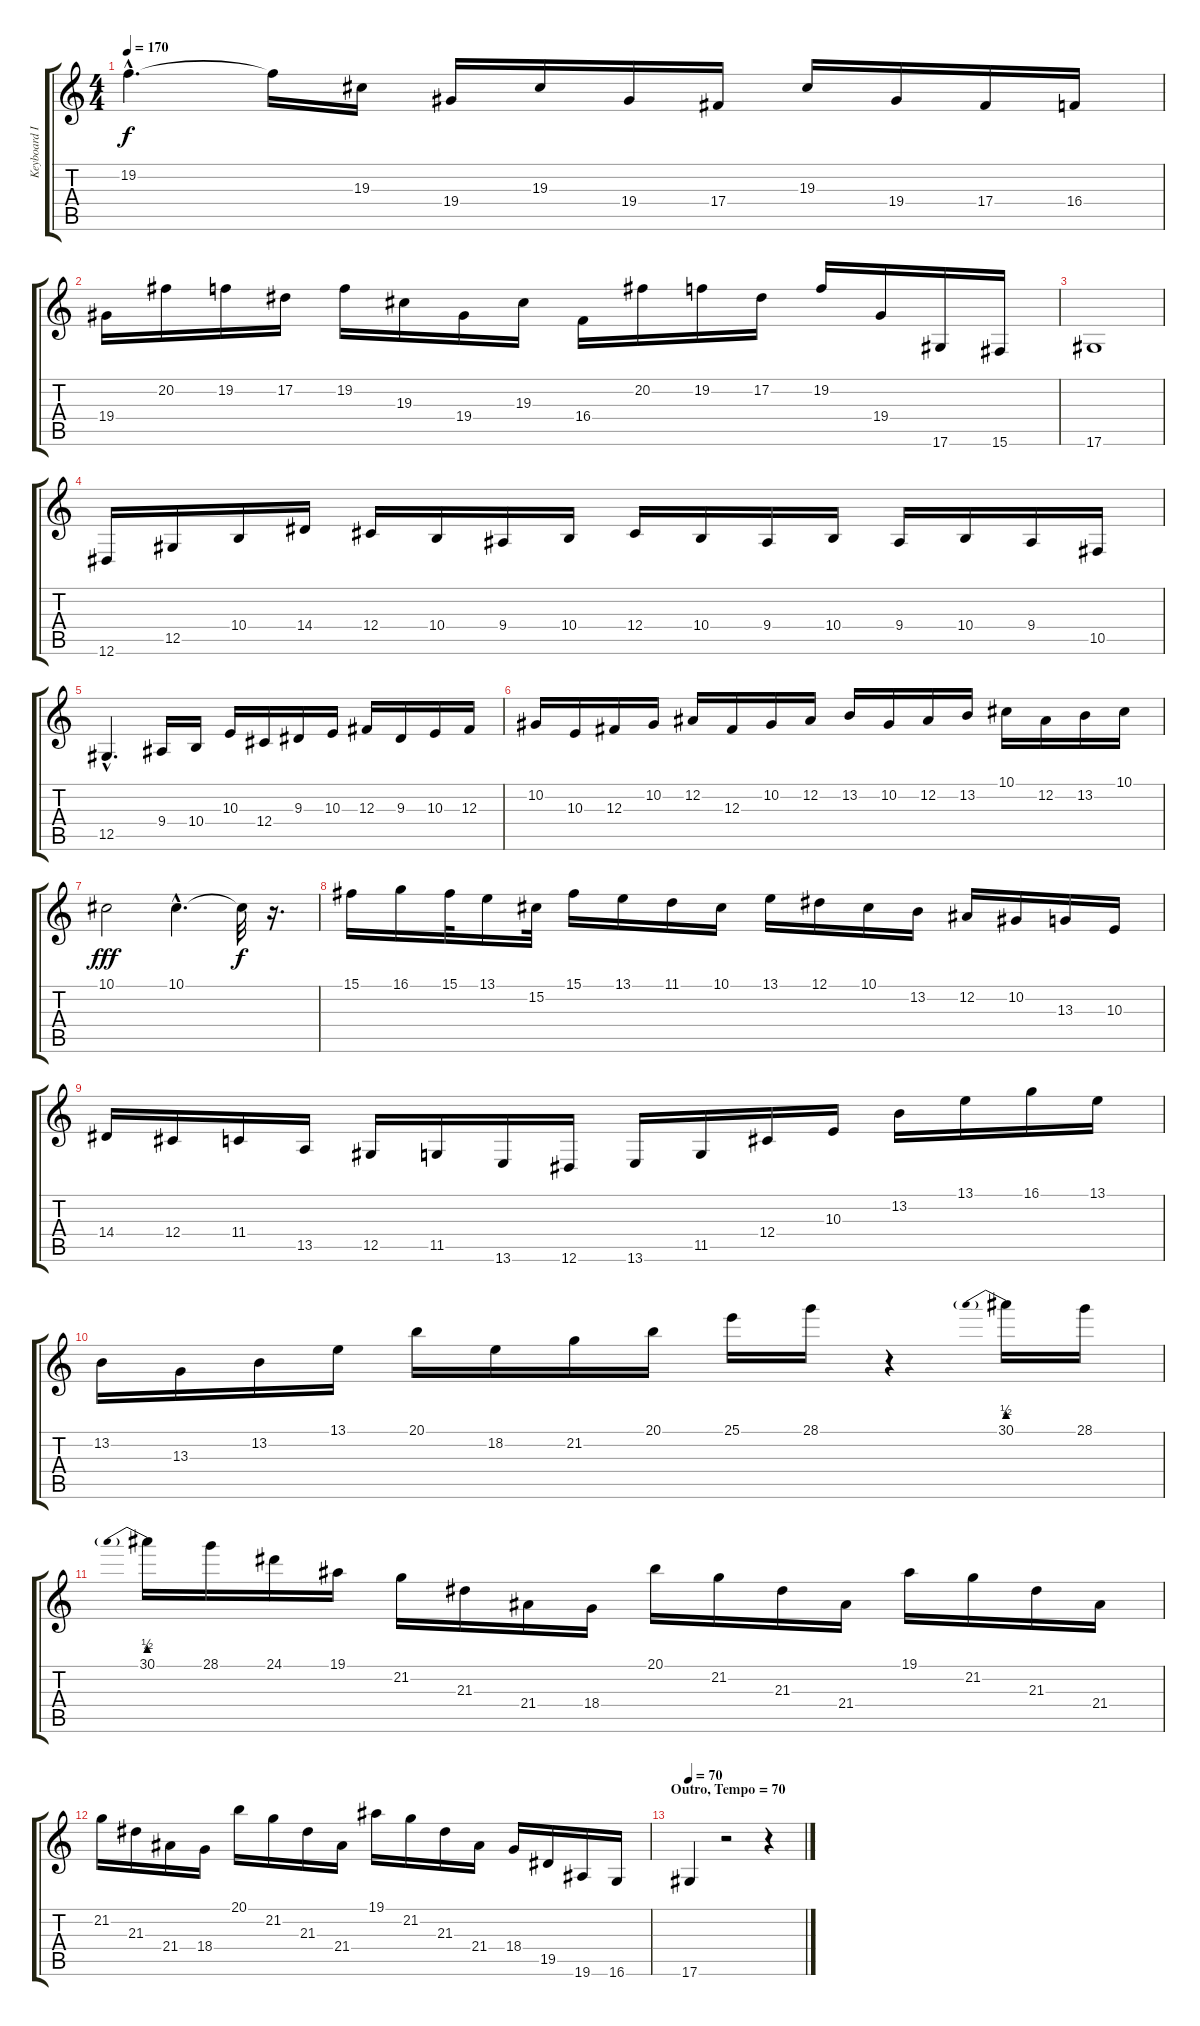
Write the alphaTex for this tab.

\track ("Keyboard III" "Keyboard I") {instrument stringensemble1}
\staff {score tabs}
\tuning (Eb4 Bb3 Gb3 Db3 Ab2 Eb2) {hide}
\ts (4 4)
\tempo 170
\clef g2
\ks c
19.2{hac}.4{d dy f} 19.2{t}.16 19.3.16 19.4.16 19.3.16 19.4.16 17.4.16 19.3.16 19.4.16 17.4.16 16.4.16 |
19.4.16 20.2.16 19.2.16 17.2.16 19.2.16 19.3.16 19.4.16 19.3.16 16.4.16 20.2.16 19.2.16 17.2.16 19.2.16 19.4.16 17.6.16 15.6.16 |
17.6.1 |
12.6.16 12.5.16 10.4.16 14.4.16 12.4.16 10.4.16 9.4.16 10.4.16 12.4.16 10.4.16 9.4.16 10.4.16 9.4.16 10.4.16 9.4.16 10.5.16 |
12.5{hac}.4{d} 9.4.16 10.4.16 10.3.16 12.4.16 9.3.16 10.3.16 12.3.16 9.3.16 10.3.16 12.3.16 |
10.2.16 10.3.16 12.3.16 10.2.16 12.2.16 12.3.16 10.2.16 12.2.16 13.2.16 10.2.16 12.2.16 13.2.16 10.1.16 12.2.16 13.2.16 10.1.16 |
10.1.2{dy fff} 10.1{hac}.4{d} 10.1{t}.32{dy f} r.16{d} |
15.1.16 16.1.16 15.1.32 13.1.16 15.2.32 15.1.16 13.1.16 11.1.16 10.1.16 13.1.16 12.1.16 10.1.16 13.2.16 12.2.16 10.2.16 13.3.16 10.3.16 |
14.4.16 12.4.16 11.4.16 13.5.16 12.5.16 11.5.16 13.6.16 12.6.16 13.6.16 11.5.16 12.4.16 10.3.16 13.2.16 13.1.16 16.1.16 13.1.16 |
13.2.16 13.3.16 13.2.16 13.1.16 20.1.16 18.2.16 21.2.16 20.1.16 25.1.16 28.1.16 r.4 30.1{be (prebend 0 2 60 2)}.16 28.1.16 |
30.1{be (prebend 0 2 60 2)}.16 28.1.16 24.1.16 19.1.16 21.2.16 21.3.16 21.4.16 18.4.16 20.1.16 21.2.16 21.3.16 21.4.16 19.1.16 21.2.16 21.3.16 21.4.16 |
21.2.16 21.3.16 21.4.16 18.4.16 20.1.16 21.2.16 21.3.16 21.4.16 19.1.16 21.2.16 21.3.16 21.4.16 18.4.16 19.5.16 19.6.16 16.6.16 |
\section ("" "Outro, Tempo = 70")
\tempo 70
17.6.4 r.2 r.4
